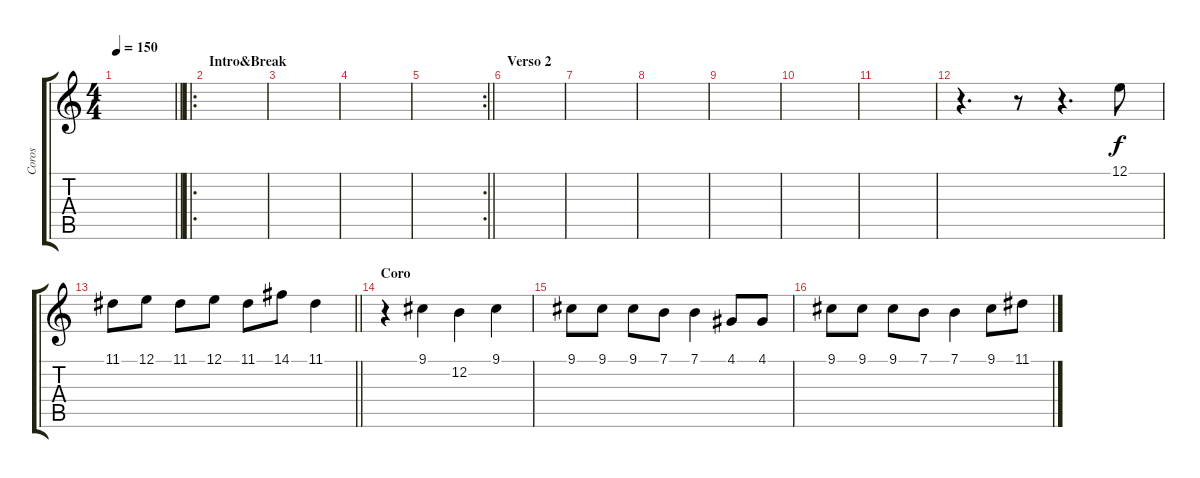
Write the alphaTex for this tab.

\track ("Coros" "Coros") {instrument lead6voice}
\staff {score tabs}
\tuning (E4 B3 G3 D3 A2 E2) {hide}
\ts (4 4)
\tempo 150
\clef g2
\barLineRight lightlight
\ks c
|
\ro
\section ("" "Intro&Break")
|
|
|
\rc 2
\barLineRight lightlight
|
\section ("" "Verso 2")
|
|
|
|
|
|
r.4{d} r.8 r.4{d} 12.1.8 |
\barLineRight lightlight
11.1.8 12.1.8 11.1.8 12.1.8 11.1.8 14.1.8 11.1.4 |
\section ("" "Coro")
r.4 9.1.4 12.2.4 9.1.4 |
9.1.8 9.1.8 9.1.8 7.1.8 7.1.4 4.1.8 4.1.8 |
9.1.8 9.1.8 9.1.8 7.1.8 7.1.4 9.1.8 11.1.8
